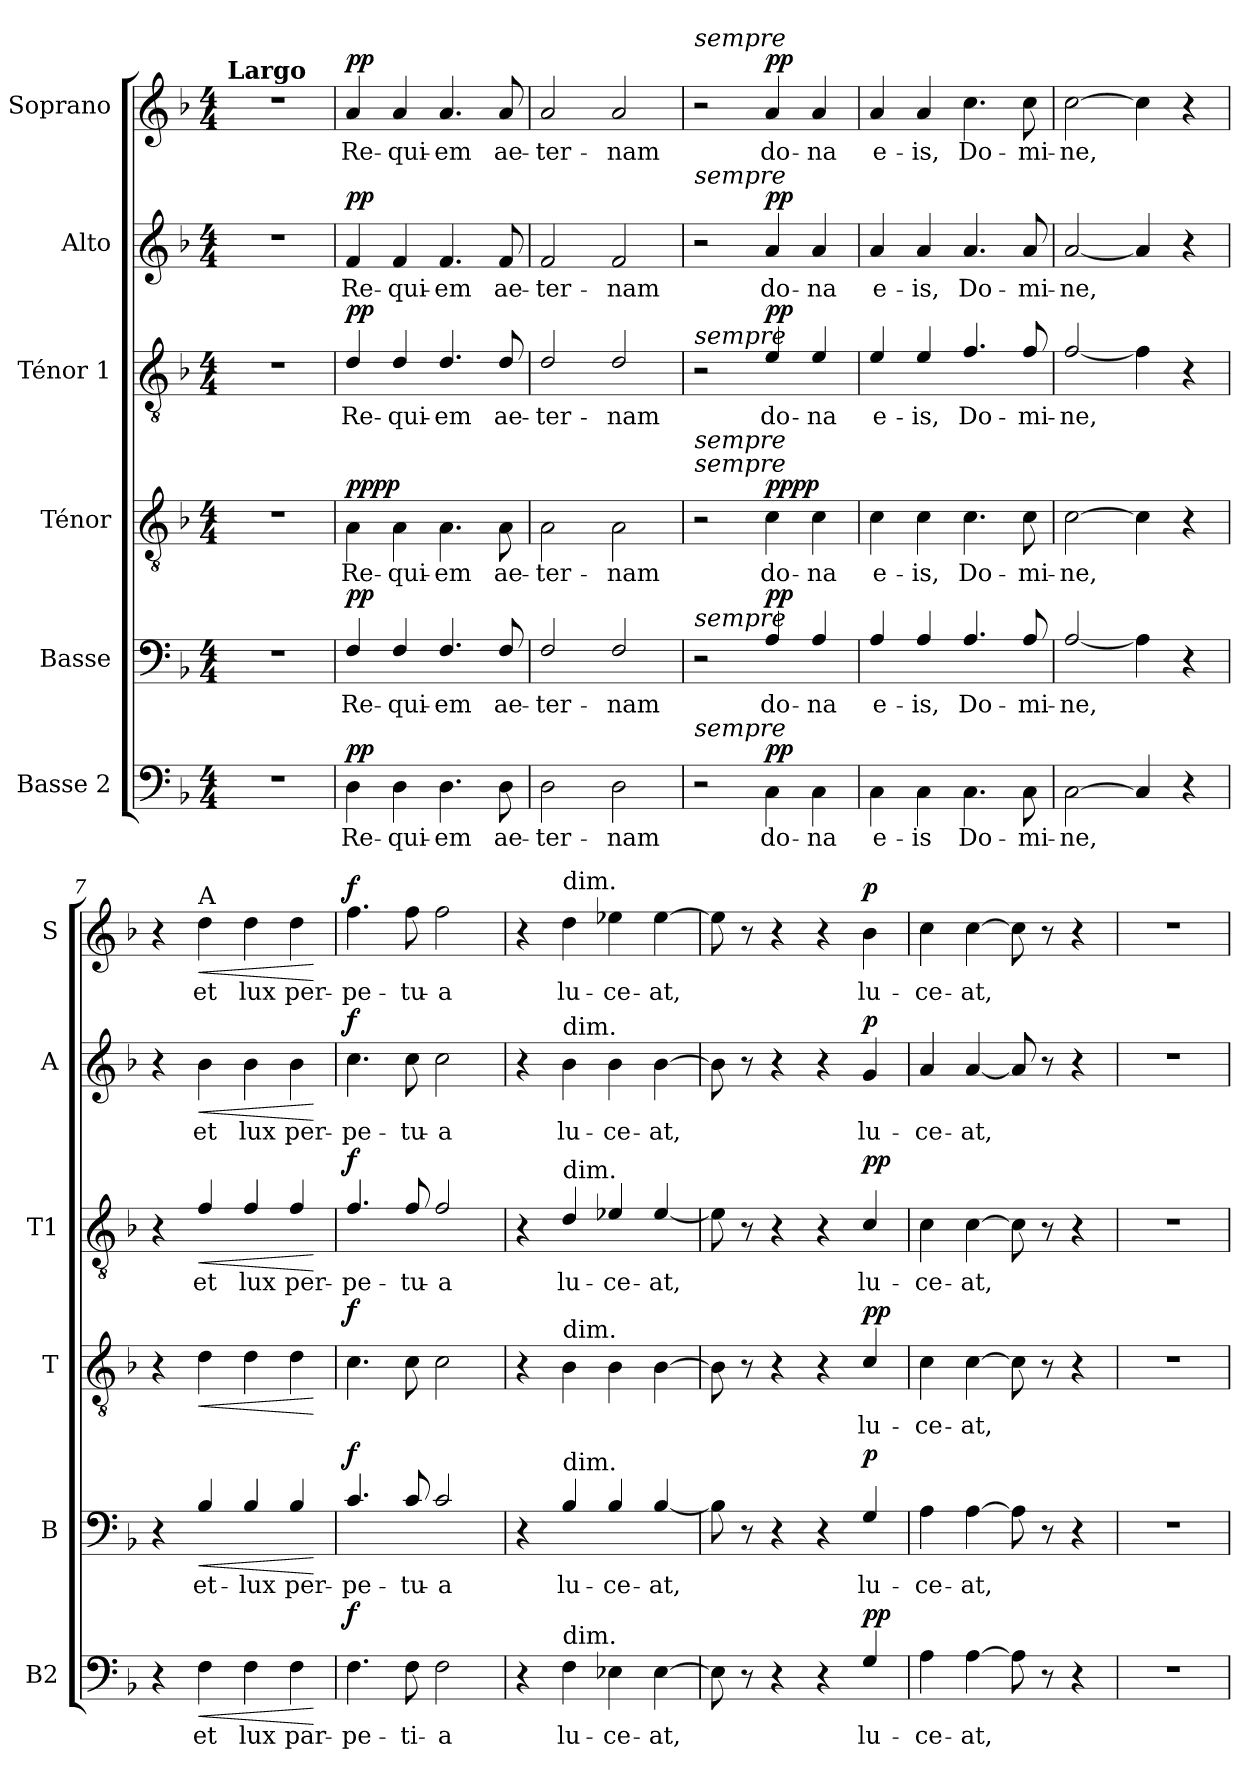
**kern	**text	**dynam	**kern	**text	**dynam	**kern	**text	**dynam	**kern	**text	**dynam	**kern	**text	**dynam	**kern	**text	**dynam
*part6	*part6	*part6	*part5	*part5	*part5	*part4	*part4	*part4	*part3	*part3	*part3	*part2	*part2	*part2	*part1	*part1	*part1
*staff6	*staff6	*staff6	*staff5	*staff5	*staff5	*staff4	*staff4	*staff4	*staff3	*staff3	*staff3	*staff2	*staff2	*staff2	*staff1	*staff1	*staff1
*I"Basse 2	*	*	*I"Basse	*	*	*I"Ténor	*	*	*I"Ténor 1	*	*	*I"Alto	*	*	*I"Soprano	*	*
*I'B2	*	*	*I'B	*	*	*I'T	*	*	*I'T1	*	*	*I'A	*	*	*I'S	*	*
*clefF4	*	*	*clefF4	*	*	*clefGv2	*	*	*clefGv2	*	*	*clefG2	*	*	*clefG2	*	*
*k[b-]	*	*	*k[b-]	*	*	*k[b-]	*	*	*k[b-]	*	*	*k[b-]	*	*	*k[b-]	*	*
*d:	*	*	*d:	*	*	*d:	*	*	*d:	*	*	*d:	*	*	*d:	*	*
*M4/4	*	*	*M4/4	*	*	*M4/4	*	*	*M4/4	*	*	*M4/4	*	*	*M4/4	*	*
*MM40	*	*	*MM40	*	*	*MM40	*	*	*MM40	*	*	*MM40	*	*	*MM40	*	*
=1	=1	=1	=1	=1	=1	=1	=1	=1	=1	=1	=1	=1	=1	=1	=1	=1	=1
!	!	!	!	!	!	!	!	!	!	!	!	!	!	!	!LO:TX:a:B:t=Largo	!	!
1r	.	.	1r	.	.	1r	.	.	1r	.	.	1r	.	.	1r	.	.
=2	=2	=2	=2	=2	=2	=2	=2	=2	=2	=2	=2	=2	=2	=2	=2	=2	=2
!	!LO:LY:b	!LO:DY:a	!	!LO:LY:b	!LO:DY:a	!	!LO:LY:b	!LO:DY:a	!	!LO:LY:b	!	!	!LO:LY:b	!	!	!LO:LY:b	!
!	!	!	!	!	!	!	!	!LO:DY:n=1:a	!	!	!LO:DY:a	!	!	!LO:DY:a	!	!	!LO:DY:a
4D\	Re-	pp	4F/	Re-	pp	4A\	Re-	pp pp	4d/	Re-	pp	4f/	Re-	pp	4a/	Re-	pp
!	!LO:LY:b	!	!	!LO:LY:b	!	!	!LO:LY:b	!	!	!LO:LY:b	!	!	!LO:LY:b	!	!	!LO:LY:b	!
4D\	-qui-	.	4F/	-qui-	.	4A\	-qui-	.	4d/	-qui-	.	4f/	-qui-	.	4a/	-qui-	.
!	!LO:LY:b	!	!	!LO:LY:b	!	!	!LO:LY:b	!	!	!LO:LY:b	!	!	!LO:LY:b	!	!	!LO:LY:b	!
4.D\	-em	.	4.F/	-em	.	4.A\	-em	.	4.d/	-em	.	4.f/	-em	.	4.a/	-em	.
!	!LO:LY:b	!	!	!LO:LY:b	!	!	!LO:LY:b	!	!	!LO:LY:b	!	!	!LO:LY:b	!	!	!LO:LY:b	!
8D\	ae-	.	8F/	ae-	.	8A\	ae-	.	8d/	ae-	.	8f/	ae-	.	8a/	ae-	.
=3	=3	=3	=3	=3	=3	=3	=3	=3	=3	=3	=3	=3	=3	=3	=3	=3	=3
!	!LO:LY:b	!	!	!LO:LY:b	!	!	!LO:LY:b	!	!	!LO:LY:b	!	!	!LO:LY:b	!	!	!LO:LY:b	!
2D\	-ter-	.	2F/	-ter-	.	2A\	-ter-	.	2d/	-ter-	.	2f/	-ter-	.	2a/	-ter-	.
!	!LO:LY:b	!	!	!LO:LY:b	!	!	!LO:LY:b	!	!	!LO:LY:b	!	!	!LO:LY:b	!	!	!LO:LY:b	!
2D\	-nam	.	2F/	-nam	.	2A\	-nam	.	2d/	-nam	.	2f/	-nam	.	2a/	-nam	.
=4	=4	=4	=4	=4	=4	=4	=4	=4	=4	=4	=4	=4	=4	=4	=4	=4	=4
!	!	!	!	!	!	!	!	!	!	!	!	!	!	!	!LO:TX:a:i:t=sempre	!	!
!	!	!	!	!	!	!	!	!	!	!	!	!LO:TX:a:i:t=sempre	!	!	!	!	!
!	!	!	!	!	!	!	!	!	!LO:TX:a:i:t=sempre	!	!	!	!	!	!	!	!
!	!	!	!	!	!	!LO:TX:a:i:t=sempre	!	!	!	!	!	!	!	!	!	!	!
!	!	!	!	!	!	!LO:TX:a:i:t=sempre	!	!	!	!	!	!	!	!	!	!	!
!	!	!	!LO:TX:a:i:t=sempre	!	!	!	!	!	!	!	!	!	!	!	!	!	!
!LO:TX:a:i:t=sempre	!	!	!	!	!	!	!	!	!	!	!	!	!	!	!	!	!
2r	.	.	2r	.	.	2r	.	.	2r	.	.	2r	.	.	2r	.	.
!	!LO:LY:b	!LO:DY:a	!	!LO:LY:b	!LO:DY:a	!	!LO:LY:b	!LO:DY:a	!	!LO:LY:b	!	!	!LO:LY:b	!	!	!LO:LY:b	!
!	!	!	!	!	!	!	!	!LO:DY:n=1:a	!	!	!LO:DY:a	!	!	!LO:DY:a	!	!	!LO:DY:a
4C\	do-	pp	4A/	do-	pp	4c\	do-	pp pp	4e/	do-	pp	4a/	do-	pp	4a/	do-	pp
!	!LO:LY:b	!	!	!LO:LY:b	!	!	!LO:LY:b	!	!	!LO:LY:b	!	!	!LO:LY:b	!	!	!LO:LY:b	!
4C\	-na	.	4A/	-na	.	4c\	-na	.	4e/	-na	.	4a/	-na	.	4a/	-na	.
=5	=5	=5	=5	=5	=5	=5	=5	=5	=5	=5	=5	=5	=5	=5	=5	=5	=5
!	!LO:LY:b	!	!	!LO:LY:b	!	!	!LO:LY:b	!	!	!LO:LY:b	!	!	!LO:LY:b	!	!	!LO:LY:b	!
4C\	e-	.	4A/	e-	.	4c\	e-	.	4e/	e-	.	4a/	e-	.	4a/	e-	.
!	!LO:LY:b	!	!	!LO:LY:b	!	!	!LO:LY:b	!	!	!LO:LY:b	!	!	!LO:LY:b	!	!	!LO:LY:b	!
4C\	-is	.	4A/	-is,	.	4c\	-is,	.	4e/	-is,	.	4a/	-is,	.	4a/	-is,	.
!	!LO:LY:b	!	!	!LO:LY:b	!	!	!LO:LY:b	!	!	!LO:LY:b	!	!	!LO:LY:b	!	!	!LO:LY:b	!
4.C\	Do-	.	4.A/	Do-	.	4.c\	Do-	.	4.f/	Do-	.	4.a/	Do-	.	4.cc\	Do-	.
!	!LO:LY:b	!	!	!LO:LY:b	!	!	!LO:LY:b	!	!	!LO:LY:b	!	!	!LO:LY:b	!	!	!LO:LY:b	!
8C\	-mi-	.	8A/	-mi-	.	8c\	-mi-	.	8f/	-mi-	.	8a/	-mi-	.	8cc\	-mi-	.
=6	=6	=6	=6	=6	=6	=6	=6	=6	=6	=6	=6	=6	=6	=6	=6	=6	=6
!	!LO:LY:b	!	!	!LO:LY:b	!	!	!LO:LY:b	!	!	!LO:LY:b	!	!	!LO:LY:b	!	!	!LO:LY:b	!
[2C\	-ne,	.	[2A/	-ne,	.	[2c\	-ne,	.	[2f/	-ne,	.	[2a/	-ne,	.	[2cc\	-ne,	.
4C/]	.	.	4A\]	.	.	4c\]	.	.	4f\]	.	.	4a/]	.	.	4cc\]	.	.
4r	.	.	4r	.	.	4r	.	.	4r	.	.	4r	.	.	4r	.	.
=7	=7	=7	=7	=7	=7	=7	=7	=7	=7	=7	=7	=7	=7	=7	=7	=7	=7
4r	.	.	4r	.	.	4r	.	.	4r	.	.	4r	.	.	4r	.	.
!	!	!	!	!	!	!	!	!	!	!	!	!	!	!	!LO:TX:a:t=A	!	!
!	!LO:LY:b	!LO:HP:b	!	!LO:LY:b	!LO:HP:b	!	!	!LO:HP:b	!	!LO:LY:b	!LO:HP:b	!	!LO:LY:b	!LO:HP:b	!	!LO:LY:b	!LO:HP:b
4F\	et	<	4B-/	et-	<	4d\	.	<	4f/	et	<	4b-\	et	<	4dd\	et	<
!	!LO:LY:b	!	!	!LO:LY:b	!	!	!	!	!	!LO:LY:b	!	!	!LO:LY:b	!	!	!LO:LY:b	!
4F\	lux	.	4B-/	-lux	.	4d\	.	.	4f/	lux	.	4b-\	lux	.	4dd\	lux	.
!	!LO:LY:b	!	!	!LO:LY:b	!	!	!	!	!	!LO:LY:b	!	!	!LO:LY:b	!	!	!LO:LY:b	!
4F\	par-	.	4B-/	per-	.	4d\	.	.	4f/	per-	.	4b-\	per-	.	4dd\	per-	.
.	.	[	.	.	[	.	.	[	.	.	[	.	.	[	.	.	[
=8	=8	=8	=8	=8	=8	=8	=8	=8	=8	=8	=8	=8	=8	=8	=8	=8	=8
!	!LO:LY:b	!LO:DY:a	!	!LO:LY:b	!LO:DY:a	!	!	!LO:DY:a	!	!LO:LY:b	!LO:DY:a	!	!LO:LY:b	!LO:DY:a	!	!LO:LY:b	!LO:DY:a
4.F\	-pe-	f	4.c/	-pe-	f	4.c\	.	f	4.f/	-pe-	f	4.cc\	-pe-	f	4.ff\	-pe-	f
!	!LO:LY:b	!	!	!LO:LY:b	!	!	!	!	!	!LO:LY:b	!	!	!LO:LY:b	!	!	!LO:LY:b	!
8F\	-ti-	.	8c/	-tu-	.	8c\	.	.	8f/	-tu-	.	8cc\	-tu-	.	8ff\	-tu-	.
!	!LO:LY:b	!	!	!LO:LY:b	!	!	!	!	!	!LO:LY:b	!	!	!LO:LY:b	!	!	!LO:LY:b	!
2F\	-a	.	2c/	-a	.	2c\	.	.	2f/	-a	.	2cc\	-a	.	2ff\	-a	.
=9	=9	=9	=9	=9	=9	=9	=9	=9	=9	=9	=9	=9	=9	=9	=9	=9	=9
4r	.	.	4r	.	.	4r	.	.	4r	.	.	4r	.	.	4r	.	.
!	!	!	!	!	!	!	!	!	!	!	!	!	!	!	!LO:TX:a:t=dim.	!	!
!	!	!	!	!	!	!	!	!	!	!	!	!LO:TX:a:t=dim.	!	!	!	!	!
!	!	!	!	!	!	!	!	!	!LO:TX:a:t=dim.	!	!	!	!	!	!	!	!
!	!	!	!	!	!	!LO:TX:a:t=dim.	!	!	!	!	!	!	!	!	!	!	!
!	!	!	!LO:TX:a:t=dim.	!	!	!	!	!	!	!	!	!	!	!	!	!	!
!LO:TX:a:t=dim.	!	!	!	!	!	!	!	!	!	!	!	!	!	!	!	!	!
!	!LO:LY:b	!	!	!LO:LY:b	!	!	!	!	!	!LO:LY:b	!	!	!LO:LY:b	!	!	!LO:LY:b	!
4F\	lu-	.	4B-/	lu-	.	4B-\	.	.	4d/	lu-	.	4b-\	lu-	.	4dd\	lu-	.
!	!LO:LY:b	!	!	!LO:LY:b	!	!	!	!	!	!LO:LY:b	!	!	!LO:LY:b	!	!	!LO:LY:b	!
4E-X\	-ce-	.	4B-/	-ce-	.	4B-\	.	.	4e-X/	-ce-	.	4b-\	-ce-	.	4ee-X\	-ce-	.
!	!LO:LY:b	!	!	!LO:LY:b	!	!	!	!	!	!LO:LY:b	!	!	!LO:LY:b	!	!	!LO:LY:b	!
[4E-\	-at,	.	[4B-/	-at,	.	[4B-\	.	.	[4e-/	-at,	.	[4b-\	-at,	.	[4ee-\	-at,	.
!!LO:PB:g=z
=10	=10	=10	=10	=10	=10	=10	=10	=10	=10	=10	=10	=10	=10	=10	=10	=10	=10
8E-\]	.	.	8B-\]	.	.	8B-\]	.	.	8e-\]	.	.	8b-\]	.	.	8ee-\]	.	.
8r	.	.	8r	.	.	8r	.	.	8r	.	.	8r	.	.	8r	.	.
4r	.	.	4r	.	.	4r	.	.	4r	.	.	4r	.	.	4r	.	.
4r	.	.	4r	.	.	4r	.	.	4r	.	.	4r	.	.	4r	.	.
!	!LO:LY:b	!LO:DY:a	!	!LO:LY:b	!	!	!LO:LY:b	!	!	!LO:LY:b	!	!	!LO:LY:b	!	!	!LO:LY:b	!
!	!	!LO:DY:n=1:a	!	!	!LO:DY:a	!	!	!LO:DY:a	!	!	!	!	!	!	!	!	!
!	!	!	!	!	!	!	!	!LO:DY:n=1:a	!	!	!LO:DY:a	!	!	!	!	!	!
!	!	!	!	!	!	!	!	!	!	!	!LO:DY:n=1:a	!	!	!LO:DY:a	!	!	!LO:DY:a
4G/	lu-	p p	4G/	lu-	p	4c/	lu-	p p	4c/	lu-	p p	4g/	lu-	p	4b-\	lu-	p
=11	=11	=11	=11	=11	=11	=11	=11	=11	=11	=11	=11	=11	=11	=11	=11	=11	=11
!	!LO:LY:b	!	!	!LO:LY:b	!	!	!LO:LY:b	!	!	!LO:LY:b	!	!	!LO:LY:b	!	!	!LO:LY:b	!
4A\	-ce-	.	4A\	-ce-	.	4c\	-ce-	.	4c\	-ce-	.	4a/	-ce-	.	4cc\	-ce-	.
!	!LO:LY:b	!	!	!LO:LY:b	!	!	!LO:LY:b	!	!	!LO:LY:b	!	!	!LO:LY:b	!	!	!LO:LY:b	!
[4A\	-at,	.	[4A\	-at,	.	[4c\	-at,	.	[4c\	-at,	.	[4a/	-at,	.	[4cc\	-at,	.
8A\]	.	.	8A\]	.	.	8c\]	.	.	8c\]	.	.	8a/]	.	.	8cc\]	.	.
8r	.	.	8r	.	.	8r	.	.	8r	.	.	8r	.	.	8r	.	.
4r	.	.	4r	.	.	4r	.	.	4r	.	.	4r	.	.	4r	.	.
=12	=12	=12	=12	=12	=12	=12	=12	=12	=12	=12	=12	=12	=12	=12	=12	=12	=12
1r	.	.	1r	.	.	1r	.	.	1r	.	.	1r	.	.	1r	.	.
=	=	=	=	=	=	=	=	=	=	=	=	=	=	=	=	=	=
*-	*-	*-	*-	*-	*-	*-	*-	*-	*-	*-	*-	*-	*-	*-	*-	*-	*-
